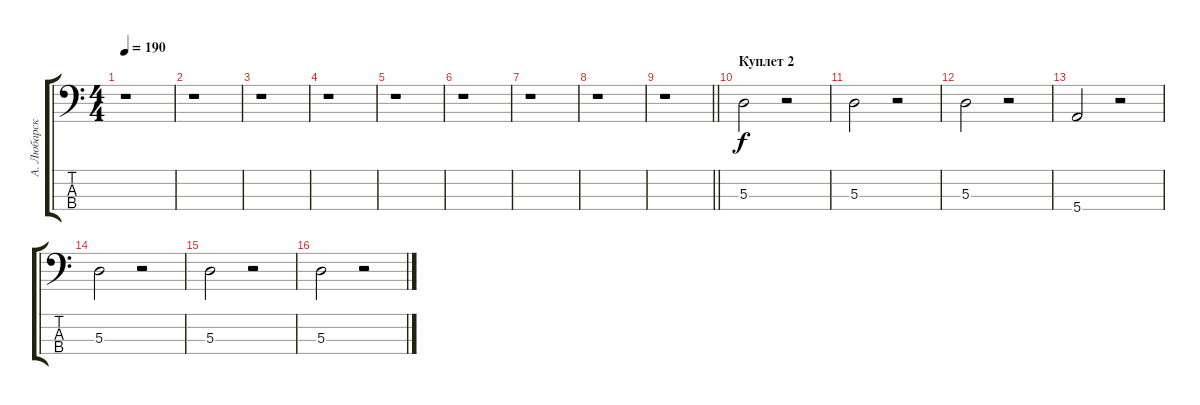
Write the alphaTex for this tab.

\track ("А. Любарский" "А. Любарск") {instrument synthbass2}
\staff {score tabs}
\tuning (G2 D2 A1 E1) {hide}
\ts (4 4)
\tempo 190
\clef f4
\ks c
r.1{dy f} |
r.1 |
r.1 |
r.1 |
r.1 |
r.1 |
r.1 |
r.1 |
\barLineRight lightlight
r.1 |
\section ("" "Куплет 2")
5.3.2 r.2 |
5.3.2 r.2 |
5.3.2 r.2 |
5.4.2 r.2 |
5.3.2 r.2 |
5.3.2 r.2 |
5.3.2 r.2
